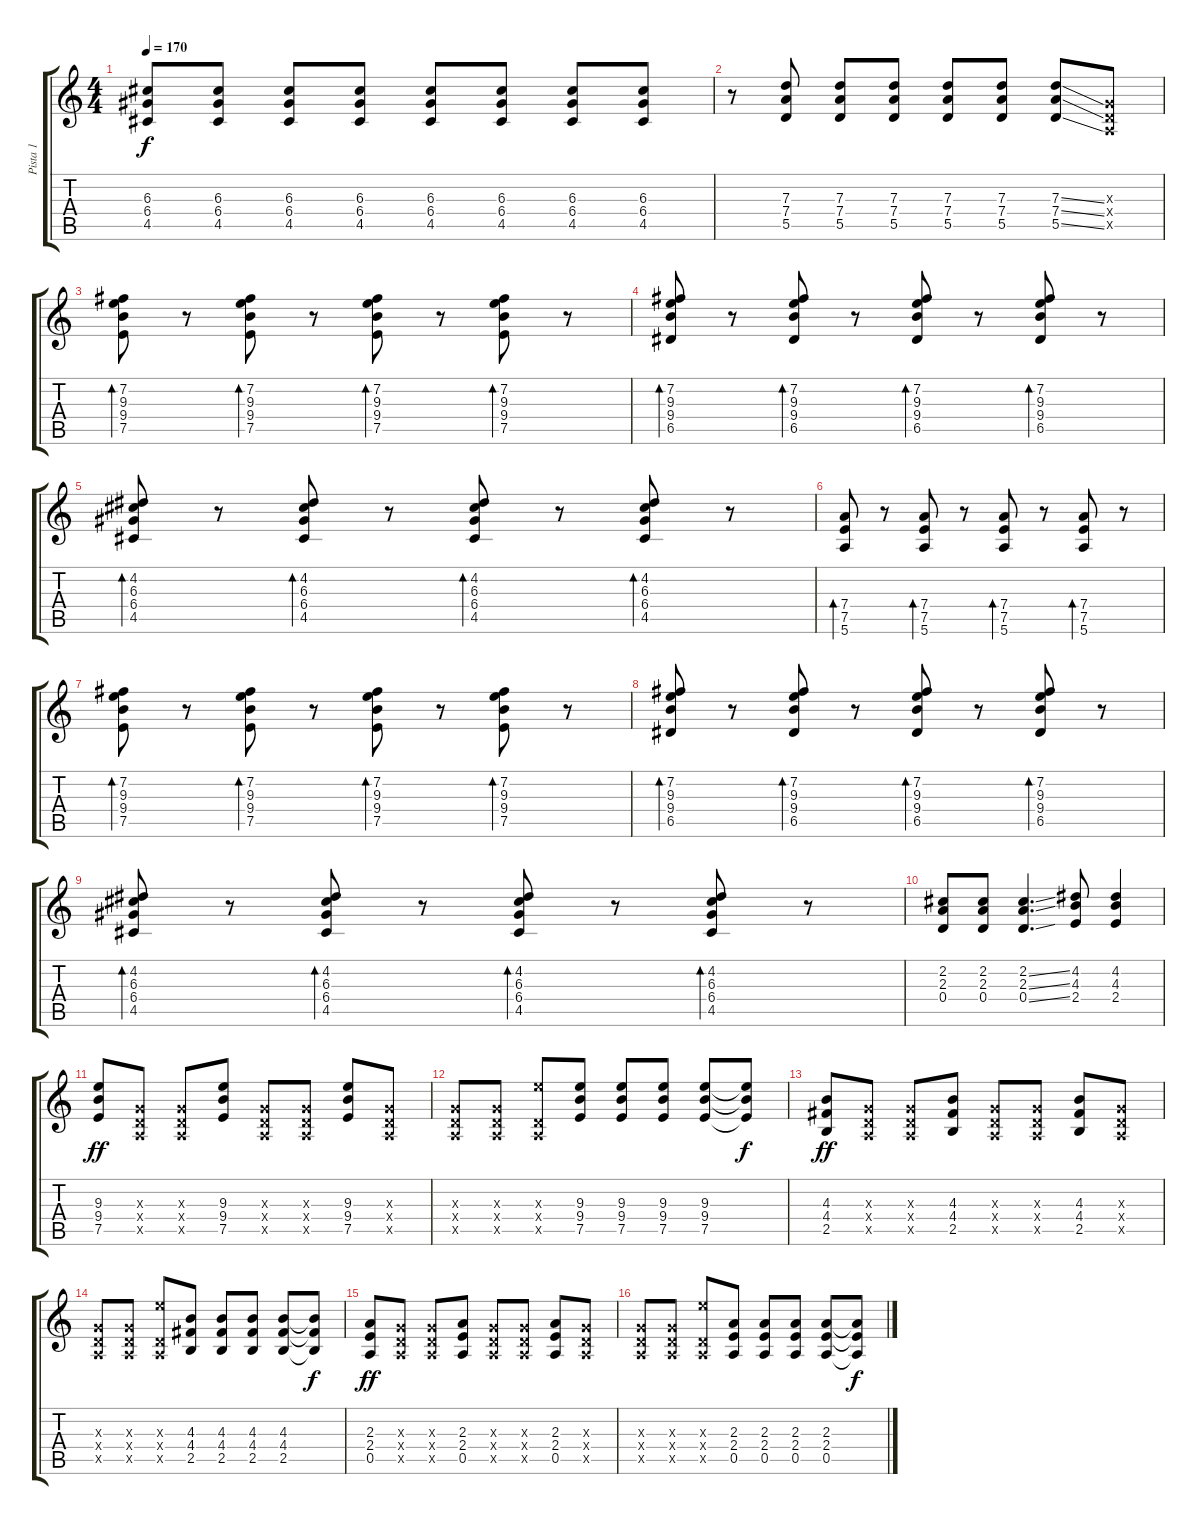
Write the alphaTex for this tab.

\track ("Pista 1" "Pista 1") {instrument distortionguitar}
\staff {score tabs}
\tuning (E4 B3 G3 D3 A2 E2) {hide}
\ts (4 4)
\tempo 170
\clef g2
\ks c
(6.3 6.4 4.5).8{dy f} (6.3 6.4 4.5).8 (6.3 6.4 4.5).8 (6.3 6.4 4.5).8 (6.3 6.4 4.5).8 (6.3 6.4 4.5).8 (6.3 6.4 4.5).8 (6.3 6.4 4.5).8 |
r.8 (7.3 7.4 5.5).8 (7.3 7.4 5.5).8 (7.3 7.4 5.5).8 (7.3 7.4 5.5).8 (7.3 7.4 5.5).8 (7.3{ss} 7.4{ss} 5.5{ss}).8 (0.3{x} 0.4{x} 0.5{x}).8 |
(7.2 9.3 9.4 7.5).8{bd 60} r.8 (7.2 9.3 9.4 7.5).8{bd 60} r.8 (7.2 9.3 9.4 7.5).8{bd 60} r.8 (7.2 9.3 9.4 7.5).8{bd 60} r.8 |
(7.2 9.3 9.4 6.5).8{bd 60} r.8 (7.2 9.3 9.4 6.5).8{bd 60} r.8 (7.2 9.3 9.4 6.5).8{bd 60} r.8 (7.2 9.3 9.4 6.5).8{bd 60} r.8 |
(4.2 6.3 6.4 4.5).8{bd 60} r.8 (4.2 6.3 6.4 4.5).8{bd 60} r.8 (4.2 6.3 6.4 4.5).8{bd 60} r.8 (4.2 6.3 6.4 4.5).8{bd 60} r.8 |
(7.4 7.5 5.6).8{bd 60} r.8 (7.4 7.5 5.6).8{bd 60} r.8 (7.4 7.5 5.6).8{bd 60} r.8 (7.4 7.5 5.6).8{bd 60} r.8 |
(7.2 9.3 9.4 7.5).8{bd 60} r.8 (7.2 9.3 9.4 7.5).8{bd 60} r.8 (7.2 9.3 9.4 7.5).8{bd 60} r.8 (7.2 9.3 9.4 7.5).8{bd 60} r.8 |
(7.2 9.3 9.4 6.5).8{bd 60} r.8 (7.2 9.3 9.4 6.5).8{bd 60} r.8 (7.2 9.3 9.4 6.5).8{bd 60} r.8 (7.2 9.3 9.4 6.5).8{bd 60} r.8 |
(4.2 6.3 6.4 4.5).8{bd 60} r.8 (4.2 6.3 6.4 4.5).8{bd 60} r.8 (4.2 6.3 6.4 4.5).8{bd 60} r.8 (4.2 6.3 6.4 4.5).8{bd 60} r.8 |
(2.2 2.3 0.4).8 (2.2 2.3 0.4).8 (2.2{ss} 2.3{ss} 0.4{ss}).4{d} (4.2 4.3 2.4).8 (4.2 4.3 2.4).4 |
(9.3 9.4 7.5).8{dy ff} (0.3{x} 0.4{x} 0.5{x}).8 (0.3{x} 0.4{x} 0.5{x}).8 (9.3 9.4 7.5).8 (0.3{x} 0.4{x} 0.5{x}).8 (0.3{x} 0.4{x} 0.5{x}).8 (9.3 9.4 7.5).8 (0.3{x} 0.4{x} 0.5{x}).8 |
(0.3{x} 0.4{x} 0.5{x}).8 (0.3{x} 0.4{x} 0.5{x}).8 (9.3{x} 0.4{x} 0.5{x}).8 (9.3 9.4 7.5).8 (9.3 9.4 7.5).8 (9.3 9.4 7.5).8 (9.3 9.4 7.5).8 (9.3{t} 9.4{t} 7.5{t}).8{dy f} |
(4.3 4.4 2.5).8{dy ff} (0.3{x} 0.4{x} 0.5{x}).8 (0.3{x} 0.4{x} 0.5{x}).8 (4.3 4.4 2.5).8 (0.3{x} 0.4{x} 0.5{x}).8 (0.3{x} 0.4{x} 0.5{x}).8 (4.3 4.4 2.5).8 (0.3{x} 0.4{x} 0.5{x}).8 |
(0.3{x} 0.4{x} 0.5{x}).8 (0.3{x} 0.4{x} 0.5{x}).8 (9.3{x} 0.4{x} 0.5{x}).8 (4.3 4.4 2.5).8 (4.3 4.4 2.5).8 (4.3 4.4 2.5).8 (4.3 4.4 2.5).8 (4.3{t} 4.4{t} 2.5{t}).8{dy f} |
(2.3 2.4 0.5).8{dy ff} (0.3{x} 0.4{x} 0.5{x}).8 (0.3{x} 0.4{x} 0.5{x}).8 (2.3 2.4 0.5).8 (0.3{x} 0.4{x} 0.5{x}).8 (0.3{x} 0.4{x} 0.5{x}).8 (2.3 2.4 0.5).8 (0.3{x} 0.4{x} 0.5{x}).8 |
(0.3{x} 0.4{x} 0.5{x}).8 (0.3{x} 0.4{x} 0.5{x}).8 (9.3{x} 0.4{x} 0.5{x}).8 (2.3 2.4 0.5).8 (2.3 2.4 0.5).8 (2.3 2.4 0.5).8 (2.3 2.4 0.5).8 (2.3{t} 2.4{t} 0.5{t}).8{dy f}
